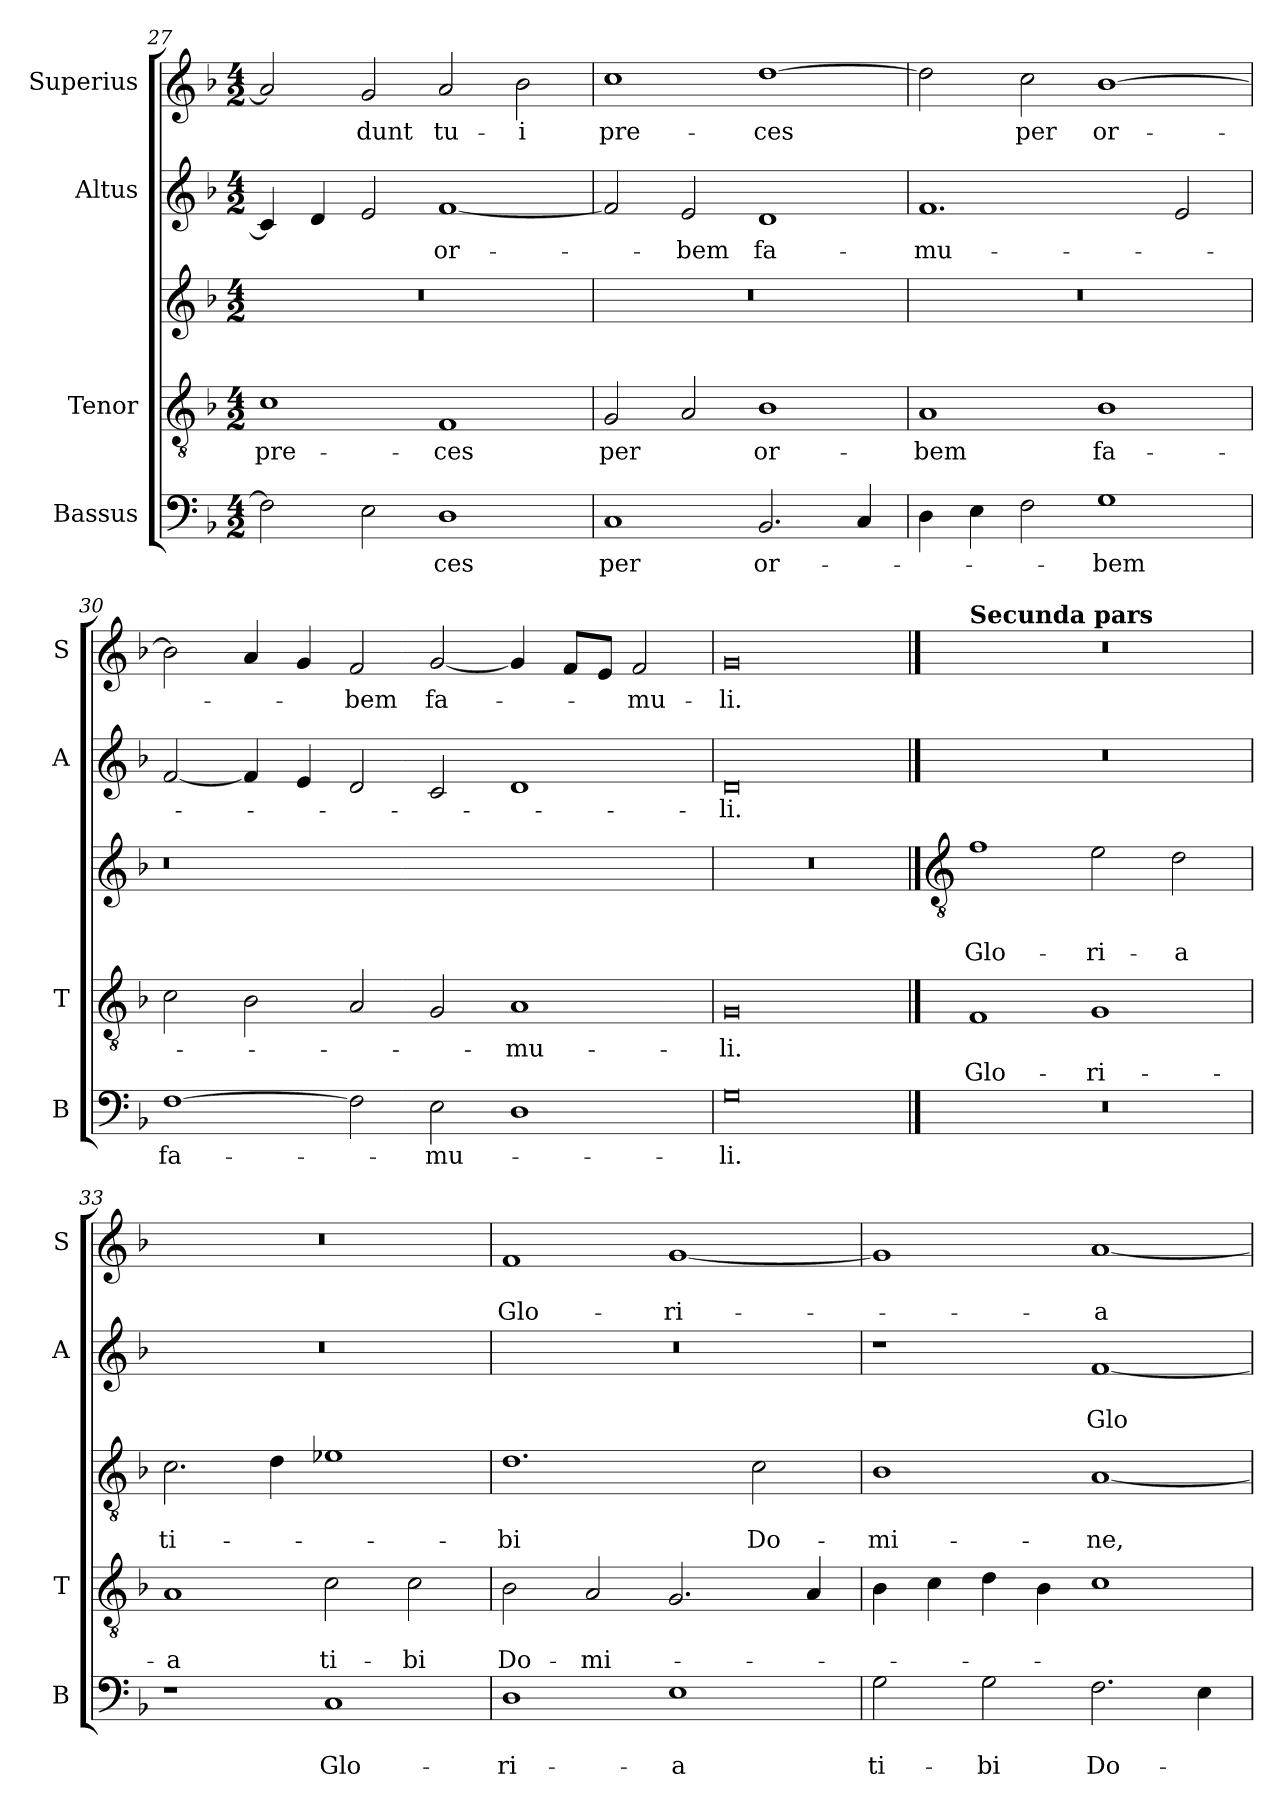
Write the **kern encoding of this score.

**kern	**text	**text	**kern	**text	**text	**kern	**text	**text	**kern	**text	**text	**kern	**text	**text
*part5	*part5	*part5	*part4	*part4	*part4	*part3	*part3	*part3	*part2	*part2	*part2	*part1	*part1	*part1
*staff5	*staff5	*staff5	*staff4	*staff4	*staff4	*staff3	*staff3	*staff3	*staff2	*staff2	*staff2	*staff1	*staff1	*staff1
*I"Bassus	*	*	*I"Tenor	*	*	*	*	*	*I"Altus	*	*	*I"Superius	*	*
*I'B	*	*	*I'T	*	*	*	*	*	*I'A	*	*	*I'S	*	*
!!LO:LB:g=z
*clefF4	*	*	*clefGv2	*	*	*clefG2	*	*	*clefG2	*	*	*clefG2	*	*
*k[b-]	*	*	*k[b-]	*	*	*k[b-]	*	*	*k[b-]	*	*	*k[b-]	*	*
*F:	*	*	*F:	*	*	*F:	*	*	*F:	*	*	*F:	*	*
*M4/2	*	*	*M4/2	*	*	*M4/2	*	*	*M4/2	*	*	*M4/2	*	*
=27	=27	=27	=27	=27	=27	=27	=27	=27	=27	=27	=27	=27	=27	=27
!	!	!	!	!LO:LY:b	!	!	!	!	!	!	!	!	!	!
2F\]	.	.	1c	pre-	.	0r	.	.	4c/]	.	.	2a/]	.	.
.	.	.	.	.	.	.	.	.	4d/	.	.	.	.	.
!	!	!	!	!	!	!	!	!	!	!	!	!	!LO:LY:b	!
2E\	.	.	.	.	.	.	.	.	2e/	.	.	2g/	-dunt	.
!	!LO:LY:b	!	!	!LO:LY:b	!	!	!	!	!	!LO:LY:b	!	!	!LO:LY:b	!
1D	-ces	.	1F	-ces	.	.	.	.	[1f	or-	.	2a/	tu-	.
!	!	!	!	!	!	!	!	!	!	!	!	!	!LO:LY:b	!
.	.	.	.	.	.	.	.	.	.	.	.	2b-\	-i	.
=28	=28	=28	=28	=28	=28	=28	=28	=28	=28	=28	=28	=28	=28	=28
!	!LO:LY:b	!	!	!LO:LY:b	!	!	!	!	!	!	!	!	!LO:LY:b	!
1C	per	.	2G/	per	.	0r	.	.	2f/]	.	.	1cc	pre-	.
!	!	!	!	!	!	!	!	!	!	!LO:LY:b	!	!	!	!
.	.	.	2A/	.	.	.	.	.	2e/	-bem	.	.	.	.
!	!LO:LY:b	!	!	!LO:LY:b	!	!	!	!	!	!LO:LY:b	!	!	!LO:LY:b	!
2.BB-/	or-	.	1B-	or-	.	.	.	.	1d	fa-	.	[1dd	-ces	.
4C/	.	.	.	.	.	.	.	.	.	.	.	.	.	.
=29	=29	=29	=29	=29	=29	=29	=29	=29	=29	=29	=29	=29	=29	=29
!	!	!	!	!LO:LY:b	!	!	!	!	!	!LO:LY:b	!	!	!	!
4D\	.	.	1A	-bem	.	0r	.	.	1.f	-mu-	.	2dd\]	.	.
4E\	.	.	.	.	.	.	.	.	.	.	.	.	.	.
!	!	!	!	!	!	!	!	!	!	!	!	!	!LO:LY:b	!
2F\	.	.	.	.	.	.	.	.	.	.	.	2cc\	per	.
!	!LO:LY:b	!	!	!LO:LY:b	!	!	!	!	!	!	!	!	!LO:LY:b	!
1G	-bem	.	1B-	fa-	.	.	.	.	.	.	.	[1b-	or-	.
.	.	.	.	.	.	.	.	.	2e/	.	.	.	.	.
=30	=30	=30	=30	=30	=30	=30	=30	=30	=30	=30	=30	=30	=30	=30
!	!LO:LY:b	!	!	!	!	!	!	!	!	!	!	!	!	!
[1F	fa-	.	2c\	.	.	0r	.	.	[2f/	.	.	2b-\]	.	.
.	.	.	2B-\	.	.	.	.	.	4f/]	.	.	4a/	.	.
.	.	.	.	.	.	.	.	.	4e/	.	.	4g/	.	.
!	!	!	!	!	!	!	!	!	!	!	!	!	!LO:LY:b	!
2F\]	.	.	2A/	.	.	.	.	.	2d/	.	.	2f/	-bem	.
!	!LO:LY:b	!	!	!	!	!	!	!	!	!	!	!	!LO:LY:b	!
2E\	-mu-	.	2G/	.	.	.	.	.	2c/	.	.	[2g/	fa-	.
!	!	!	!	!LO:LY:b	!	!	!	!	!	!	!	!	!	!
1D	.	.	1A	-mu-	.	1ryy	.	.	1d	.	.	4g/]	.	.
.	.	.	.	.	.	.	.	.	.	.	.	8f/L	.	.
.	.	.	.	.	.	.	.	.	.	.	.	8e/J	.	.
!	!	!	!	!	!	!	!	!	!	!	!	!	!LO:LY:b	!
.	.	.	.	.	.	.	.	.	.	.	.	2f/	-mu-	.
=31	=31	=31	=31	=31	=31	=31	=31	=31	=31	=31	=31	=31	=31	=31
!	!LO:LY:b	!	!	!LO:LY:b	!	!	!	!	!	!LO:LY:b	!	!	!LO:LY:b	!
0G	-li.	.	0G	-li.	.	0r	.	.	0d	-li.	.	0g	-li.	.
!!LO:PB:g=z
==32	==32	==32	==32	==32	==32	==32	==32	==32	==32	==32	==32	==32	==32	==32
*	*	*	*	*	*	*clefGv2	*	*	*	*	*	*	*	*
!	!	!	!	!	!	!	!	!	!	!	!	!LO:TX:a:B:t=Secunda pars	!	!
!	!	!	!	!	!LO:LY:b	!	!	!LO:LY:b	!	!	!	!	!	!
0r	.	.	1F	.	Glo-	1f	.	Glo-	0r	.	.	0r	.	.
!	!	!	!	!	!LO:LY:b	!	!	!LO:LY:b	!	!	!	!	!	!
.	.	.	1G	.	-ri-	2e\	.	-ri-	.	.	.	.	.	.
!	!	!	!	!	!	!	!	!LO:LY:b	!	!	!	!	!	!
.	.	.	.	.	.	2d\	.	-a	.	.	.	.	.	.
=33	=33	=33	=33	=33	=33	=33	=33	=33	=33	=33	=33	=33	=33	=33
!	!	!	!	!	!LO:LY:b	!	!	!LO:LY:b	!	!	!	!	!	!
1r	.	.	1A	.	-a	2.c\	.	ti-	0r	.	.	0r	.	.
.	.	.	.	.	.	4d\	.	.	.	.	.	.	.	.
!	!	!LO:LY:b	!	!	!LO:LY:b	!	!	!	!	!	!	!	!	!
1C	.	Glo-	2c\	.	ti-	1e-X	.	.	.	.	.	.	.	.
!	!	!	!	!	!LO:LY:b	!	!	!	!	!	!	!	!	!
.	.	.	2c\	.	-bi	.	.	.	.	.	.	.	.	.
=34	=34	=34	=34	=34	=34	=34	=34	=34	=34	=34	=34	=34	=34	=34
!	!	!LO:LY:b	!	!	!LO:LY:b	!	!	!LO:LY:b	!	!	!	!	!	!LO:LY:b
1D	.	-ri-	2B-\	.	Do-	1.d	.	-bi	0r	.	.	1f	.	Glo-
!	!	!	!	!	!LO:LY:b	!	!	!	!	!	!	!	!	!
.	.	.	2A/	.	-mi-	.	.	.	.	.	.	.	.	.
!	!	!LO:LY:b	!	!	!	!	!	!	!	!	!	!	!	!LO:LY:b
1E	.	-a	2.G/	.	.	.	.	.	.	.	.	[1g	.	-ri-
!	!	!	!	!	!	!	!	!LO:LY:b	!	!	!	!	!	!
.	.	.	.	.	.	2c\	.	Do-	.	.	.	.	.	.
.	.	.	4A/	.	.	.	.	.	.	.	.	.	.	.
=35	=35	=35	=35	=35	=35	=35	=35	=35	=35	=35	=35	=35	=35	=35
!	!	!LO:LY:b	!	!	!	!	!	!LO:LY:b	!	!	!	!	!	!
2G\	.	ti-	4B-\	.	.	1B-	.	-mi-	1r	.	.	1g]	.	.
.	.	.	4c\	.	.	.	.	.	.	.	.	.	.	.
!	!	!LO:LY:b	!	!	!	!	!	!	!	!	!	!	!	!
2G\	.	-bi	4d\	.	.	.	.	.	.	.	.	.	.	.
.	.	.	4B-\	.	.	.	.	.	.	.	.	.	.	.
!	!	!LO:LY:b	!	!	!	!	!	!LO:LY:b	!	!	!LO:LY:b	!	!	!LO:LY:b
2.F\	.	Do-	1c	.	.	[1A	.	-ne,	[1f	.	Glo-	[1a	.	-a
4E\	.	.	.	.	.	.	.	.	.	.	.	.	.	.
=	=	=	=	=	=	=	=	=	=	=	=	=	=	=
*-	*-	*-	*-	*-	*-	*-	*-	*-	*-	*-	*-	*-	*-	*-
